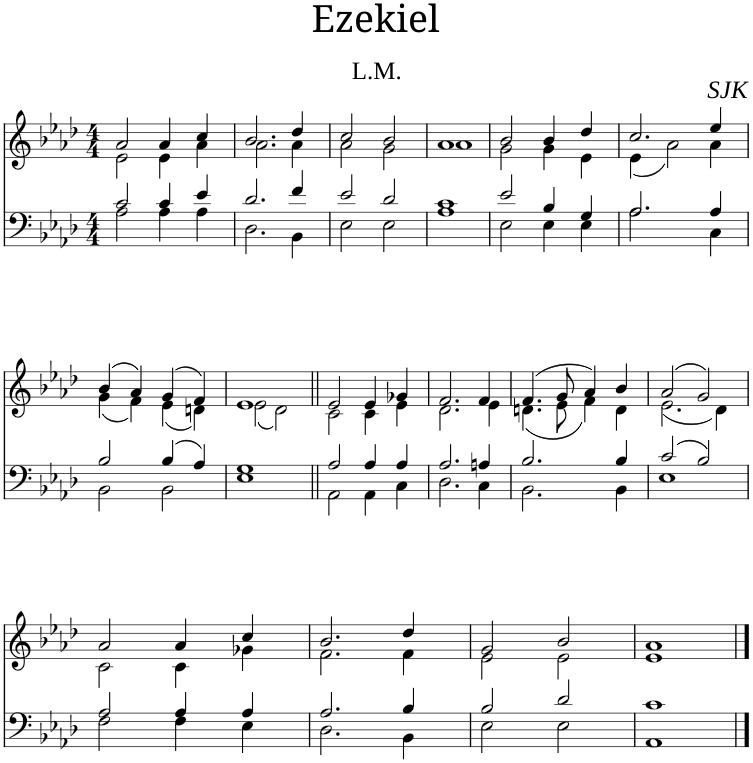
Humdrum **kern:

**kern	**kern
*part1	*part1
*staff2	*staff1
*I"Piano	*
*I'Pno	*
*clefF4	*clefG2
*k[b-e-a-d-]	*k[b-e-a-d-]
*M4/4	*M4/4
=1	=1
*^	*^
2c/	2A-\	2a-/	2e-\
4c/	4A-\	4a-/	4e-\
4e-/	4A-\	4cc/	4a-\
=2	=2	=2	=2
2.d-/	2.D-\	2.b-/	2.a-\
4f/	4BB-\	4dd-/	4a-\
=3	=3	=3	=3
2e-/	2E-\	2cc/	2a-\
2d-/	2E-\	2b-/	2g\
=4	=4	=4	=4
1c	1A-	1a-	1a-
=5	=5	=5	=5
2e-/	2E-\	2b-/	2g\
4B-/	4E-\	4b-/	4g\
4G/	4E-\	4dd-/	4e-\
=6	=6	=6	=6
2.A-/	2.A-\	2.cc/	(4e-\
.	.	.	2a-\)
4A-/	4C\	4ee-/	4a-\
!!LO:LB:g=z	!!
=7	=7	=7	=7
2B-/	2BB-\	(4b-/	(4g\
.	.	4a-/)	4f\)
4B-/	2BB-\	(4g/	(4e-\
4A-/	.	4f/)	4dn\)
=8	=8	=8	=8
1G	1E-	1e-	(2e-\
.	.	.	2d-\)
=9||	=9||	=9||	=9||
2A-/	2AA-\	2e-/	2c\
4A-/	4AA-\	4e-/	4c\
4A-/	4C\	4g-X/	4e-\
=10	=10	=10	=10
2.A-/	2.D-\	2.f/	2.d-\
4An/	4C\	4f/	4e-\
=11	=11	=11	=11
2.B-/	2.BB-\	(4.f/	(4.dn\
.	.	8g/	8e-\
.	.	4a-/)	4f\)
4B-/	4BB-\	4b-/	4d\
=12	=12	=12	=12
2c/	1E-	(2a-/	(2.e-\
2B-/	.	2g/)	.
.	.	.	4d-\)
!!LO:LB:g=z	!!
=13	=13	=13	=13
2A-/	2F\	2a-/	2c\
4A-/	4F\	4a-/	4c\
4A-/	4E-\	4cc/	4g-X\
=14	=14	=14	=14
2.A-/	2.D-\	2.b-/	2.f\
4B-/	4BB-\	4dd-/	4f\
=15	=15	=15	=15
2B-/	2E-\	2g/	2e-\
2d-/	2E-\	2b-/	2e-\
=16	=16	=16	=16
1c	1AA-	1a-	1e-
*v	*v	*	*
*	*v	*v
==	==
*-	*-
